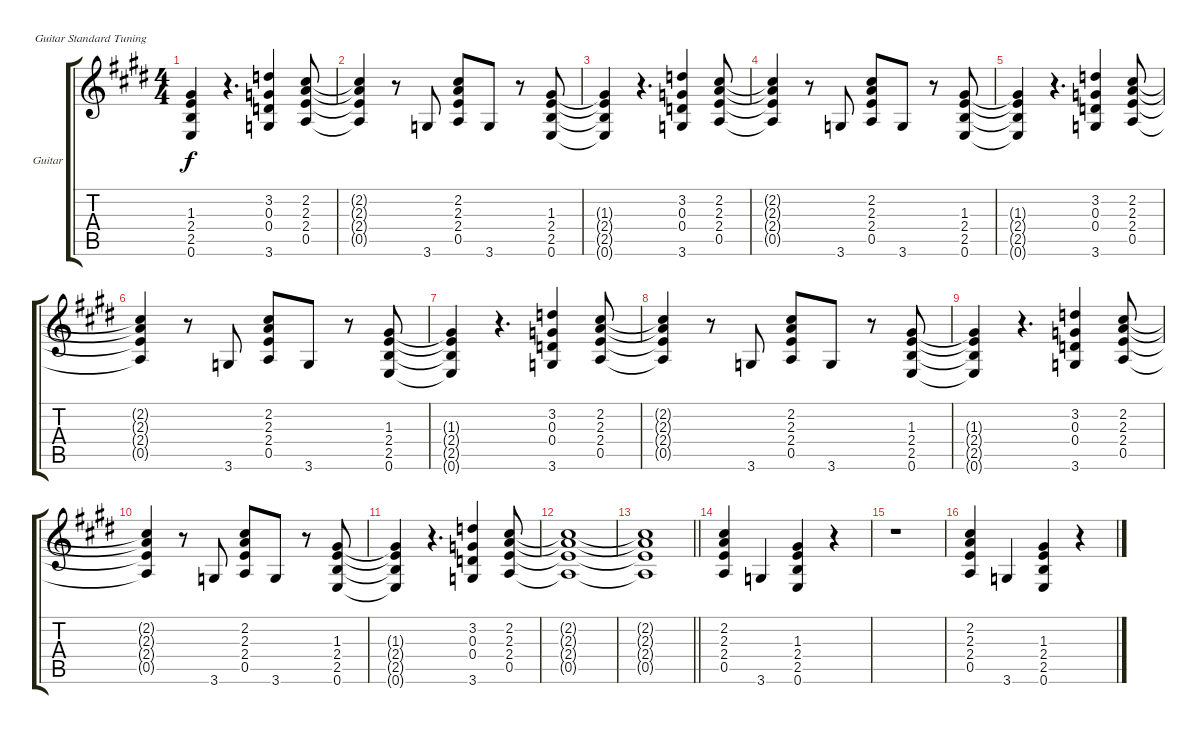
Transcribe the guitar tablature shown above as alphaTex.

\bracketExtendMode groupsimilarinstruments
\firstSystemTrackNameOrientation horizontal
\otherSystemsTrackNameOrientation horizontal
\track ("Guitar" "Guitar") {instrument overdrivenguitar}
\staff {score tabs}
\tuning (E4 B3 G3 D3 A2 E2)
\ts (4 4)
\tempo (127 hide)
\clef g2
\scale
0.921816
\ks e
(1.3{t} 2.4{t} 2.5{t} 0.6{t}).4{dy f} r.4{d} (3.2 0.3 0.4 3.6).4 (2.2 2.3 2.4 0.5).8 |
\scale
0.921816 (2.2{t} 2.3{t} 2.4{t} 0.5{t}).4 r.8 3.6.8 (2.2 2.3 2.4 0.5).8 3.6.8 r.8 (1.3 2.4 2.5 0.6).8 |
\scale
0.921816 (1.3{t} 2.4{t} 2.5{t} 0.6{t}).4 r.4{d} (3.2 0.3 0.4 3.6).4 (2.2 2.3 2.4 0.5).8 |
\scale
0.921816 (2.2{t} 2.3{t} 2.4{t} 0.5{t}).4 r.8 3.6.8 (2.2 2.3 2.4 0.5).8 3.6.8 r.8 (1.3 2.4 2.5 0.6).8 |
\scale
1.31274 (1.3{t} 2.4{t} 2.5{t} 0.6{t}).4 r.4{d} (3.2 0.3 0.4 3.6).4 (2.2 2.3 2.4 0.5).8 |
\scale
0.921816 (2.2{t} 2.3{t} 2.4{t} 0.5{t}).4 r.8 3.6.8 (2.2 2.3 2.4 0.5).8 3.6.8 r.8 (1.3 2.4 2.5 0.6).8 |
\scale
0.921816 (1.3{t} 2.4{t} 2.5{t} 0.6{t}).4 r.4{d} (3.2 0.3 0.4 3.6).4 (2.2 2.3 2.4 0.5).8 |
\scale
0.921816 (2.2{t} 2.3{t} 2.4{t} 0.5{t}).4 r.8 3.6.8 (2.2 2.3 2.4 0.5).8 3.6.8 r.8 (1.3 2.4 2.5 0.6).8 |
\scale
0.921816 (1.3{t} 2.4{t} 2.5{t} 0.6{t}).4 r.4{d} (3.2 0.3 0.4 3.6).4 (2.2 2.3 2.4 0.5).8 |
\scale
1.31274 (2.2{t} 2.3{t} 2.4{t} 0.5{t}).4 r.8 3.6.8 (2.2 2.3 2.4 0.5).8 3.6.8 r.8 (1.3 2.4 2.5 0.6).8 |
\scale
0.921816 (1.3{t} 2.4{t} 2.5{t} 0.6{t}).4 r.4{d} (3.2 0.3 0.4 3.6).4 (2.2 2.3 2.4 0.5).8 |
\scale
0.921816 (2.2{t} 2.3{t} 2.4{t} 0.5{t}).1 |
\scale
0.921816
\barLineRight lightlight
(2.2{t} 2.3{t} 2.4{t} 0.5{t}).1 |
\scale
0.921816 (2.2 2.3 2.4 0.5).4 3.6.4 (1.3 2.4 2.5 0.6).4 r.4 |
\scale
1.31274 r.1 |
\scale
0.921816 (2.2 2.3 2.4 0.5).4 3.6.4 (1.3 2.4 2.5 0.6).4 r.4
